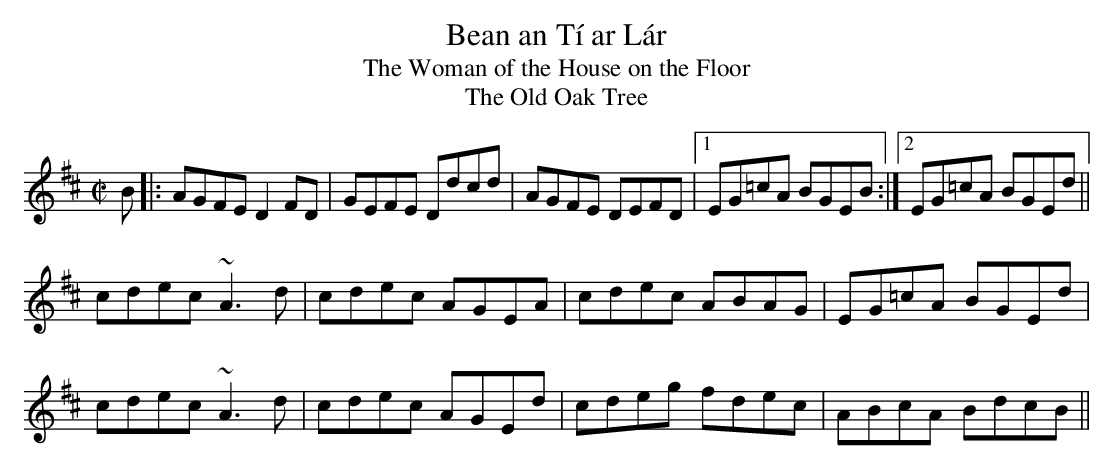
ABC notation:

X:1
T:Bean an Tí ar Lár
T:Woman of the House on the Floor, The
T:Old Oak Tree, The
M:C|
K:D
B|:AGFE D2FD|GEFE Ddcd|AGFE DEFD|1 EG=cA BGEB:|2 EG=cA BGEd||
cdec ~A3d|cdec AGEA|cdec ABAG|EG=cA BGEd|
cdec ~A3d|cdec AGEd|cdeg fdec|ABcA BdcB||
